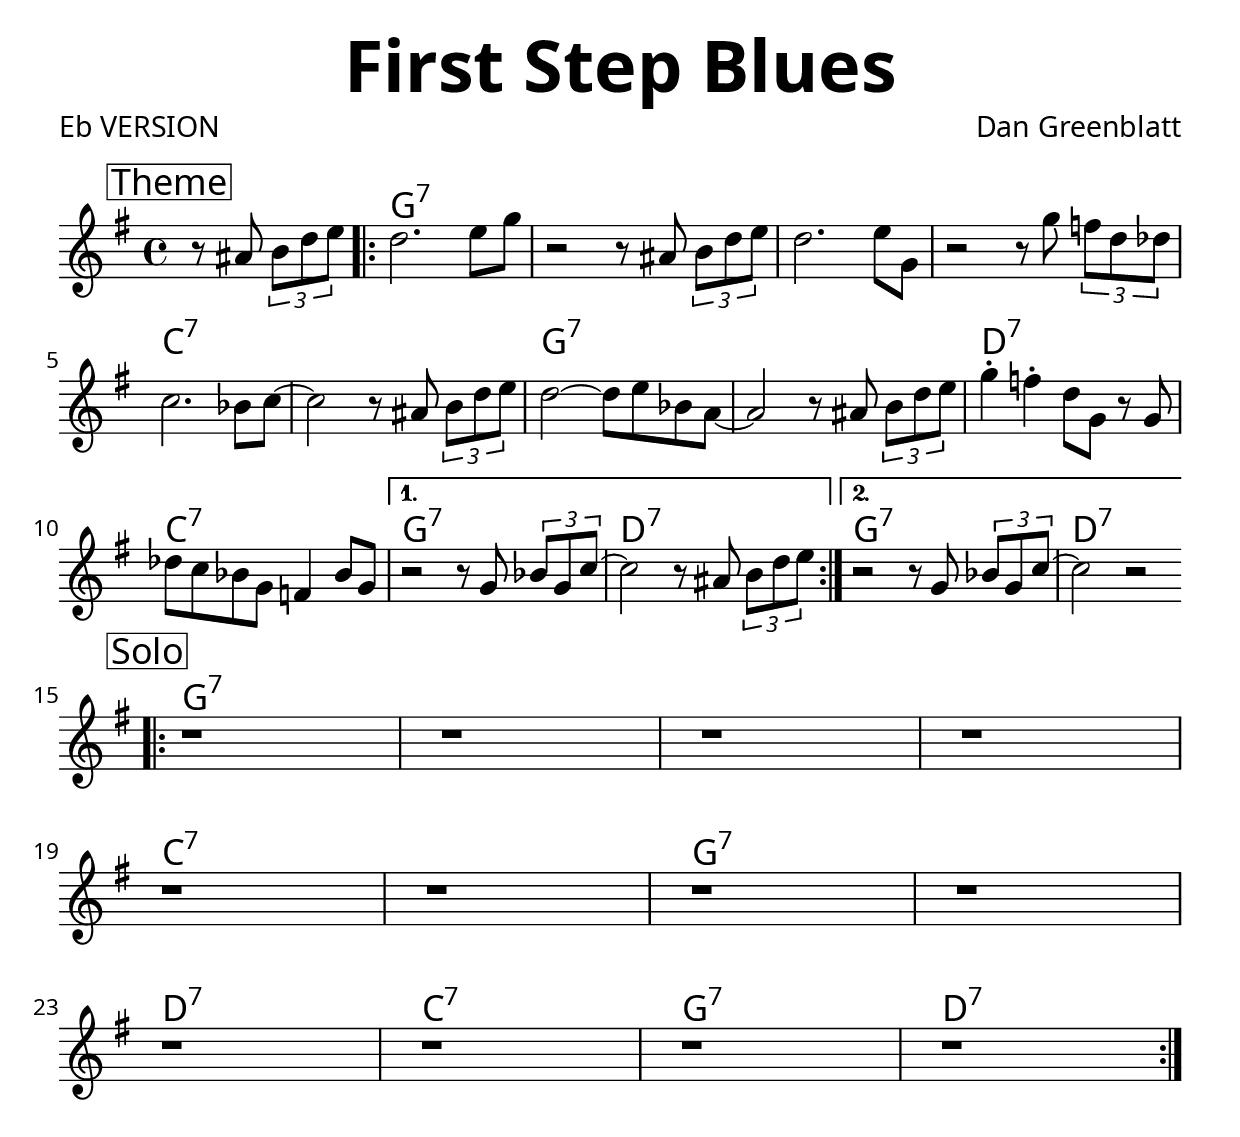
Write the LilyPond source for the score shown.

\version "2.18.0"
\include "./AccordsJazzDefs.ly"
\language "deutsch"

myStaffSize = #25
#(set-global-staff-size myStaffSize)
#(set-default-paper-size "a4")
\paper {
  #(define fonts ( make-pango-font-tree
                   "Dom casual"
                   "Tex Gyre Termes"
                   "lilyjazzchord"
                   (/ myStaffSize 20)
                   )
     )
  indent = 0
  top-markup-spacing.padding = #4
  markup-system-spacing.padding = #2
}

\header {
  title = \markup{\fontsize #+4 "First Step Blues"}
  %subtitle = "(slo. Lu - cija)"
  poet = "Eb VERSION"
  composer = "Dan Greenblatt"
}

note = \relative c'' {
  \key b \major
  \once \override Score.RehearsalMark.X-offset = #4
  \mark \markup{\box Theme}
  \partial 2
  \override TupletBracket.bracket-visibility = ##t
  r8 cis8 \tuplet 3/2 { d f g } |
  %\once \override Score.RehearsalMark.break-align-symbols = #'(key-signature)
  %\once \override Score.TimeSignature.break-align-anchor-alignment = #LEFT
  \bar ".|:"
  \repeat volta 2 {
  f2. g8 b |
  r2 r8 cis,8 \tuplet 3/2 { d f g } |
  f2. g8 b, |
  r2 r8 b' \tuplet 3/2 { as f fes } |
  es2. des8 es ~ |
  es2 r8 cis \tuplet 3/2 { d f g } |
  f2 ~ f8 g des c ~ |
  c2 r8 cis8 \tuplet 3/2 { d f g } |
  b4^. as^. f8 b, r8 b |
  fes'8 es des b as4 des8 b |
  }
  \alternative {
  {r2 r8 b \tuplet 3/2 { des b es ~ } |
  es2 r8 cis8 \tuplet 3/2 { d f g } |}
  {r2 r8 b, \tuplet 3/2 { des b es ~ } |
  es2 r2 |}
  }
  %\bar "|."
  \break
  
  \mark \markup{\box Solo}
  \once \override Score.RehearsalMark.X-offset = #4
  \bar ".|:"
  r1 | r | r | r | \break
  r1 | r | r | r | \break
  r1 | r | r | r | \break
  \bar ":|."
}

akordi = \chordmode {
  \semiGermanChords
  \set chordChanges = ##t
  \skip 2
  b1:7 | b:7 | b:7 | b:7 |
  es1:7 | es:7 | b:7 | b:7 |
  f1:7 | es:7 | b:7 | f:7 |
  b1:7 | f:7 |
  b1:7 | b:7 | b:7 | b:7 |
  es1:7 | es:7 | b:7 | b:7 |
  f1:7 | es:7 | b:7 | f:7 |
}

kiticaA = \lyricmode {
  \set stanza = "1."
  \override Lyrics.LyricText.font-series = #'bold
  Kon -- kre -- tan sam a za te -- be pre -- kon -- kre -- ten
  od -- bi -- jaš me a u tvoj ži -- vot sam u -- ple -- ten.
  O -- pu -- sti se, o -- pu -- sti se, me -- ni pre -- pu -- sti se. __
  
  S'to -- bom se ne -- zna jel si svije -- tlost il ta -- ma
  ni -- ti se ne -- zna jel si vru -- ća il hla -- dna al
  daj mi se ja -- vi i dan mi u -- ljep -- šaj Lu -- ci -- ja. __
}


kiticaB = \lyricmode {
  \set stanza = "2."
  Do -- sta je sad, sa -- da stvar -- no mi je do -- sta
  že -- lim te al u tvom sr -- cu za me' ne -- ma mje -- sta
}

\score {
  <<
    \new ChordNames {\transpose b g \akordi }
    \new Staff {\transpose b g \note }
    %\addlyrics \kiticaA
    %\addlyrics \kiticaB
  >>
  
  \layout {
    \context {
      \Score markFormatter = #format-mark-box-letters
    }
    \context {
      % \Lyrics \override LyricText #'font-size = #-2
      %   \override LyricText #'font-name = "Tex Gyre Termes"
    }
  }
  \midi {
    \context {
      \Staff
      \remove "Staff_performer"
    }
    \context {
      \Voice
      \consists "Staff_performer"      
    }
    \tempo 4 = 127 
  }
}